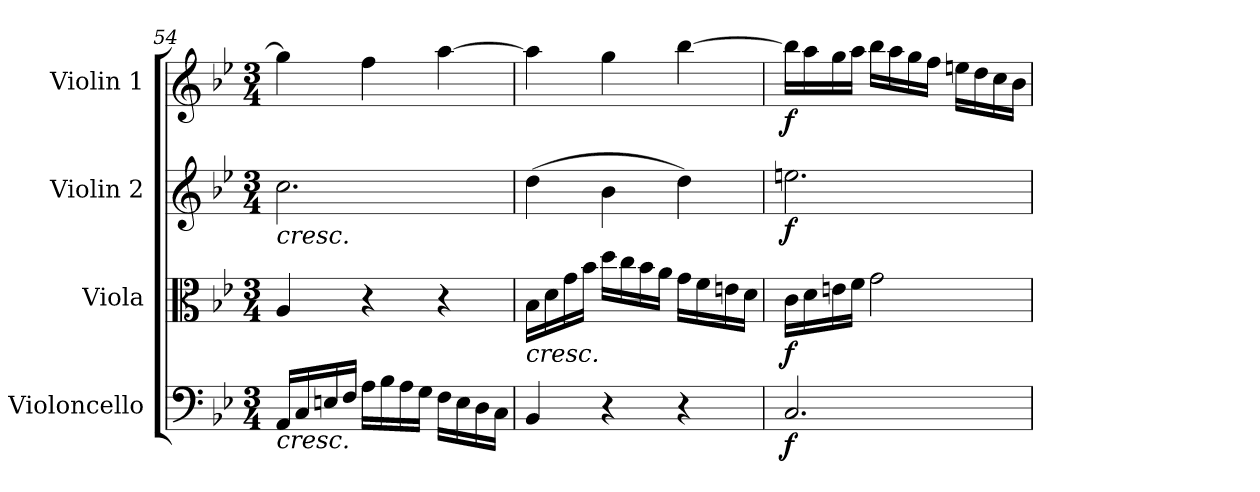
**kern	**dynam	**kern	**dynam	**kern	**dynam	**kern	**dynam
*part4	*part4	*part3	*part3	*part2	*part2	*part1	*part1
*staff4	*staff4	*staff3	*staff3	*staff2	*staff2	*staff1	*staff1
*I"Violoncello	*	*I"Viola	*	*I"Violin 2	*	*I"Violin 1	*
*I'Vc	*	*I'Vla	*	*I'Vln	*	*I'Vln	*
!!LO:LB:g=z
*clefF4	*	*clefC3	*	*clefG2	*	*clefG2	*
*k[b-e-]	*	*k[b-e-]	*	*k[b-e-]	*	*k[b-e-]	*
*M3/4	*	*M3/4	*	*M3/4	*	*M3/4	*
=54	=54	=54	=54	=54	=54	=54	=54
!	!	!	!	!LO:TX:b:i:t=cresc.	!	!	!
!LO:TX:b:i:t=cresc.	!	!	!	!	!	!	!
16AA/LL	.	4A/	.	2.cc\	.	4gg\]	.
16C/	.	.	.	.	.	.	.
16En/	.	.	.	.	.	.	.
16F/JJ	.	.	.	.	.	.	.
16A\LL	.	4r	.	.	.	4ff\	.
16B-\	.	.	.	.	.	.	.
16A\	.	.	.	.	.	.	.
16G\JJ	.	.	.	.	.	.	.
16F\LL	.	4r	.	.	.	[4aa\	.
16E\	.	.	.	.	.	.	.
16D\	.	.	.	.	.	.	.
16C\JJ	.	.	.	.	.	.	.
!!LO:LB:g=z
=55	=55	=55	=55	=55	=55	=55	=55
!	!	!LO:TX:b:i:t=cresc.	!	!	!	!	!
4BB-/	.	16B-\LL	.	(4dd\	.	4aa\]	.
.	.	16d\	.	.	.	.	.
.	.	16g\	.	.	.	.	.
.	.	16b-\JJ	.	.	.	.	.
4r	.	16dd\LL	.	4b-\	.	4gg\	.
.	.	16cc\	.	.	.	.	.
.	.	16b-\	.	.	.	.	.
.	.	16a\JJ	.	.	.	.	.
4r	.	16g\LL	.	4dd\)	.	[4bb-\	.
.	.	16f\	.	.	.	.	.
.	.	16en\	.	.	.	.	.
.	.	16d\JJ	.	.	.	.	.
=56	=56	=56	=56	=56	=56	=56	=56
!	!LO:DY:b	!	!LO:DY:b	!	!LO:DY:b	!	!LO:DY:b
2.C/	f	16c\LL	f	2.een\	f	16bb-\LL]	f
.	.	16d\	.	.	.	16aa\	.
.	.	16en\	.	.	.	16gg\	.
.	.	16f\JJ	.	.	.	16aa\JJ	.
.	.	2g\	.	.	.	16bb-\LL	.
.	.	.	.	.	.	16aa\	.
.	.	.	.	.	.	16gg\	.
.	.	.	.	.	.	16ff\JJ	.
.	.	.	.	.	.	16een\LL	.
.	.	.	.	.	.	16dd\	.
.	.	.	.	.	.	16cc\	.
.	.	.	.	.	.	16b-\JJ	.
=	=	=	=	=	=	=	=
*-	*-	*-	*-	*-	*-	*-	*-
